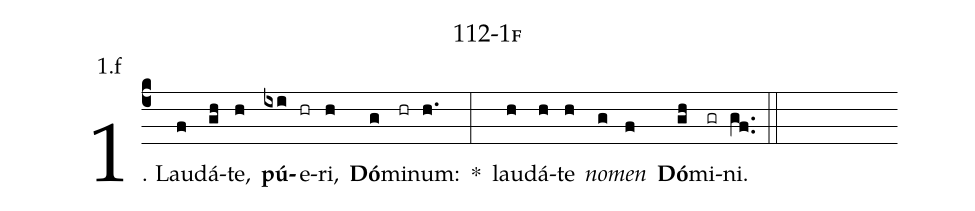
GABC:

name: 112-1f;
annotation: 1.f;
%%
(c4)1. Lau(f)dá(gh)te,(h) <b>pú</b>(ixi)e(hr)ri,(h) <b>Dó</b>(g)mi(hr)num:(h.) *(:) lau(h)dá(h)te(h) <i>no</i>(g)<i>men</i>(f) <b>Dó</b>(gh)mi(gr)ni.(gf..) (::)
